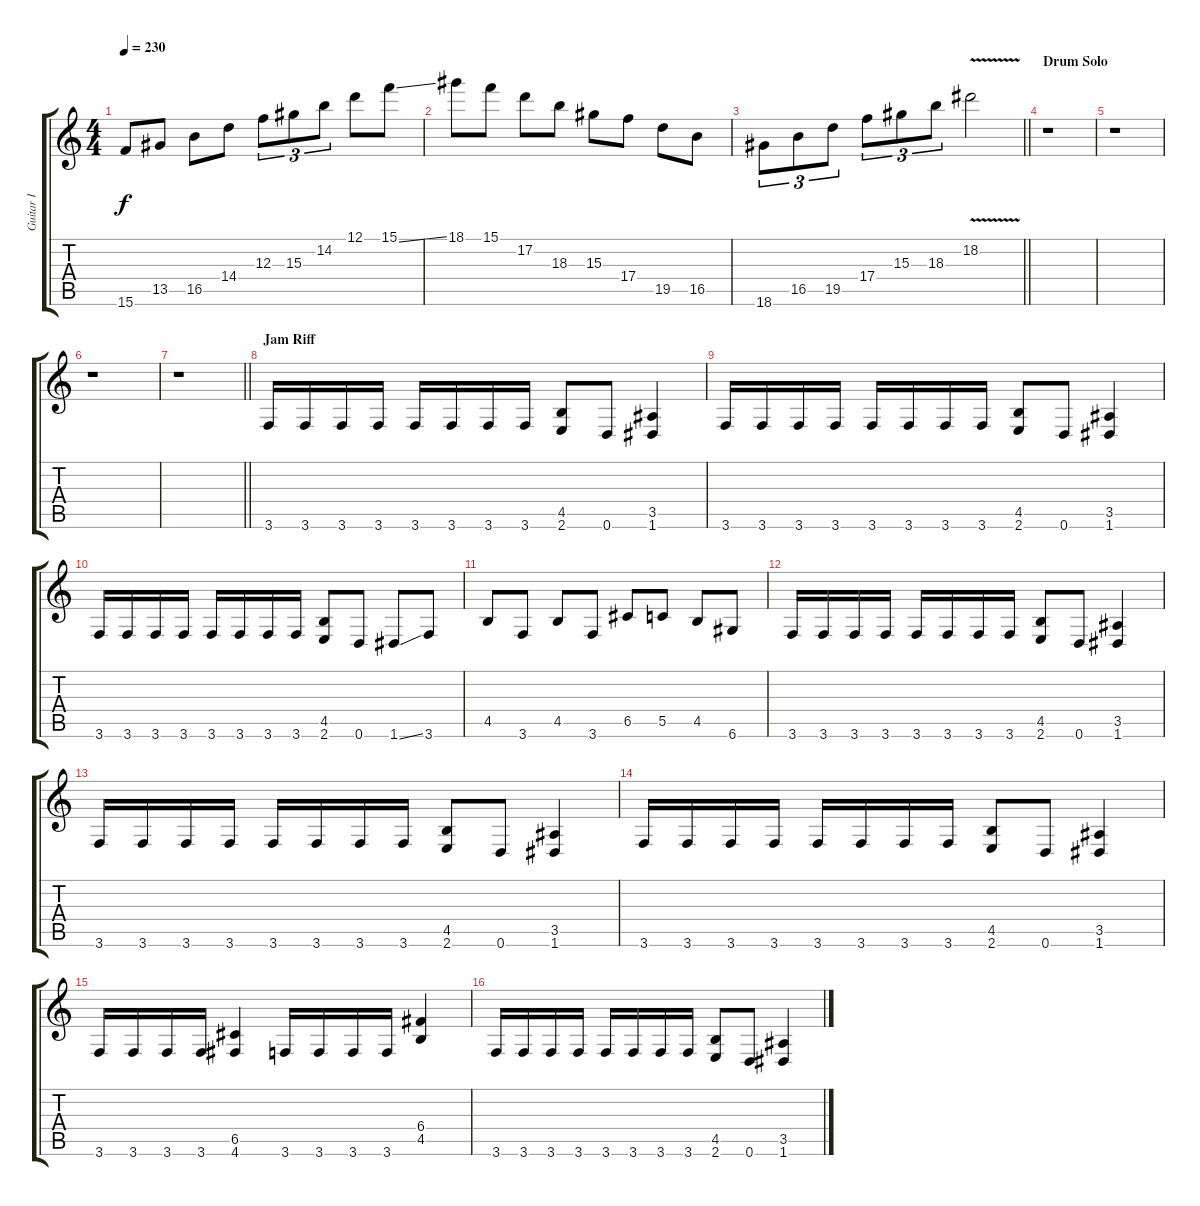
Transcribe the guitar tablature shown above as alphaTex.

\track ("Guitar I" "Guitar I") {instrument distortionguitar}
\staff {score tabs}
\tuning (D4 A3 F3 C3 G2 D2) {hide}
\ts (4 4)
\tempo 230
\clef g2
\ks c
15.6.8{dy f} 13.5.8 16.5.8 14.4.8 12.3.8{tu (3 2)} 15.3.8{tu (3 2)} 14.2.8{tu (3 2)} 12.1.8 15.1{ss}.8 |
18.1.8 15.1.8 17.2.8 18.3.8 15.3.8 17.4.8 19.5.8 16.5.8 |
\barLineRight lightlight
18.6.8{tu (3 2)} 16.5.8{tu (3 2)} 19.5.8{tu (3 2)} 17.4.8{tu (3 2)} 15.3.8{tu (3 2)} 18.3.8{tu (3 2)} 18.2{v}.2 |
\section ("" "Drum Solo")
r.1 |
r.1 |
r.1 |
\barLineRight lightlight
r.1 |
\section ("" "Jam Riff")
3.6.16 3.6.16 3.6.16 3.6.16 3.6.16 3.6.16 3.6.16 3.6.16 (4.5 2.6).8 0.6.8 (3.5 1.6).4 |
3.6.16 3.6.16 3.6.16 3.6.16 3.6.16 3.6.16 3.6.16 3.6.16 (4.5 2.6).8 0.6.8 (3.5 1.6).4 |
3.6.16 3.6.16 3.6.16 3.6.16 3.6.16 3.6.16 3.6.16 3.6.16 (4.5 2.6).8 0.6.8 1.6{ss}.8 3.6.8 |
4.5.8 3.6.8 4.5.8 3.6.8 6.5.8 5.5.8 4.5.8 6.6.8 |
3.6.16 3.6.16 3.6.16 3.6.16 3.6.16 3.6.16 3.6.16 3.6.16 (4.5 2.6).8 0.6.8 (3.5 1.6).4 |
3.6.16 3.6.16 3.6.16 3.6.16 3.6.16 3.6.16 3.6.16 3.6.16 (4.5 2.6).8 0.6.8 (3.5 1.6).4 |
3.6.16 3.6.16 3.6.16 3.6.16 3.6.16 3.6.16 3.6.16 3.6.16 (4.5 2.6).8 0.6.8 (3.5 1.6).4 |
3.6.16 3.6.16 3.6.16 3.6.16 (6.5 4.6).4 3.6.16 3.6.16 3.6.16 3.6.16 (6.4 4.5).4 |
3.6.16 3.6.16 3.6.16 3.6.16 3.6.16 3.6.16 3.6.16 3.6.16 (4.5 2.6).8 0.6.8 (3.5 1.6).4
